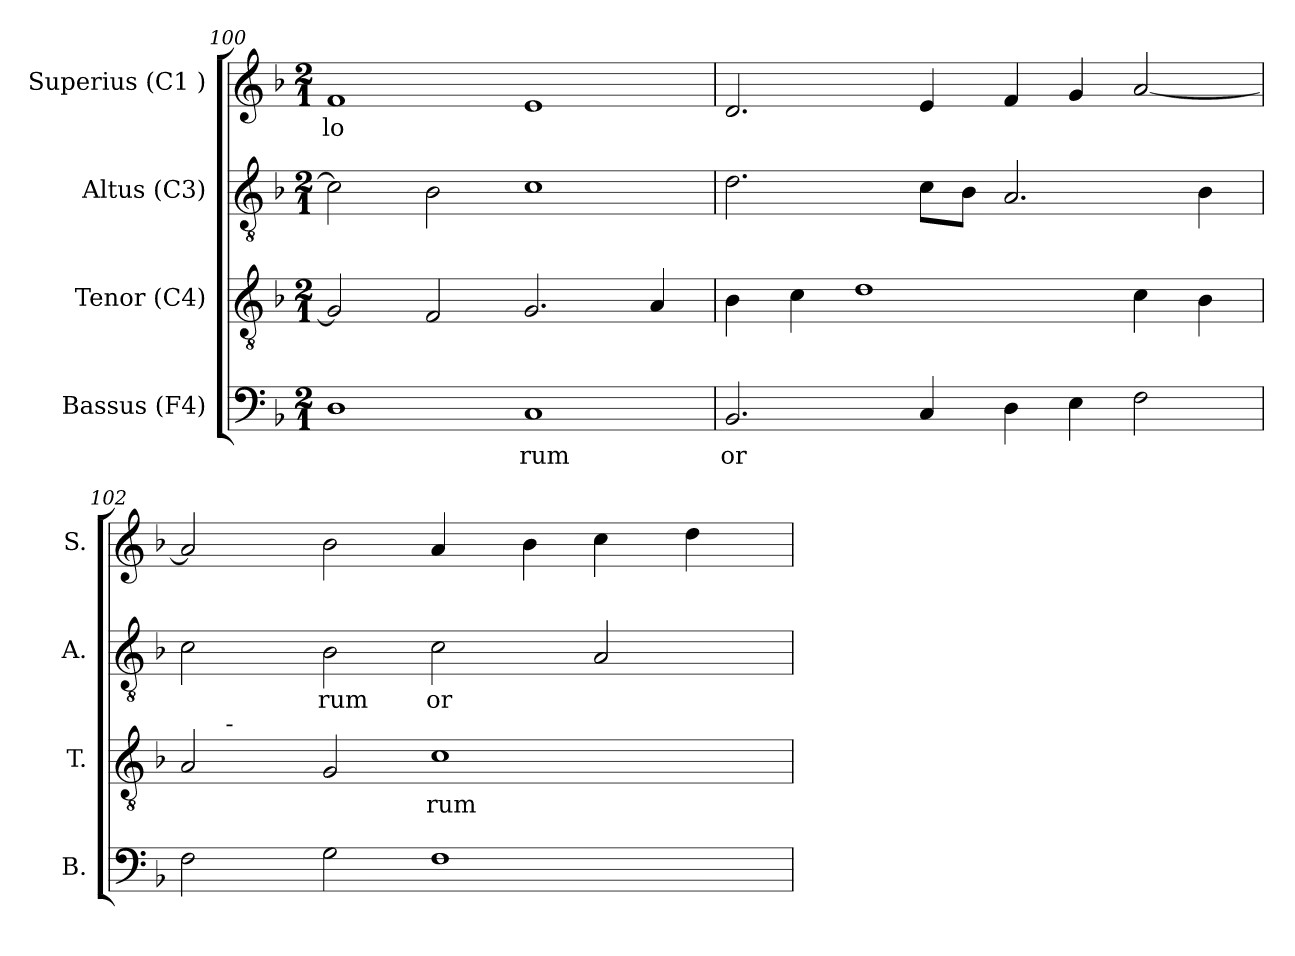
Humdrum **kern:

**kern	**text	**kern	**text	**kern	**text	**kern	**text
*part4	*part4	*part3	*part3	*part2	*part2	*part1	*part1
*staff4	*staff4	*staff3	*staff3	*staff2	*staff2	*staff1	*staff1
*I"Bassus (F4)	*	*I"Tenor (C4)	*	*I"Altus (C3)	*	*I"Superius (C1 )	*
*I'B.	*	*I'T.	*	*I'A.	*	*I'S.	*
*clefF4	*	*clefGv2	*	*clefGv2	*	*clefG2	*
*k[b-]	*	*k[b-]	*	*k[b-]	*	*k[b-]	*
*F:	*	*F:	*	*F:	*	*F:	*
*M2/1	*	*M2/1	*	*M2/1	*	*M2/1	*
=100	=100	=100	=100	=100	=100	=100	=100
!	!LO:LY:b:cj	!	!LO:LY:b:cj	!	!LO:LY:b:cj	!	!LO:LY:b:cj
1D	--	2G/]	--	2c\]	--	1f	-lo-
!	!	!	!LO:LY:b:cj	!	!LO:LY:b:cj	!	!
.	.	2F/	--	2B-\	--	.	.
!	!LO:LY:b:cj	!	!LO:LY:b:cj	!	!LO:LY:b:cj	!	!LO:LY:b:cj
1C	-rum	2.G/	--	1c	--	1e	--
!	!	!	!LO:LY:b:cj	!	!	!	!
.	.	4A/	--	.	.	.	.
=101	=101	=101	=101	=101	=101	=101	=101
!	!LO:LY:b:cj	!	!LO:LY:b:cj	!	!LO:LY:b:cj	!	!LO:LY:b:cj
2.BB-/	or-	4B-\	--	2.d\	--	2.d/	--
!	!	!	!LO:LY:b:cj	!	!	!	!
.	.	4c\	--	.	.	.	.
!	!	!	!LO:LY:b:cj	!	!	!	!
.	.	1d	--	.	.	.	.
!	!LO:LY:b:cj	!	!	!	!LO:LY:b:cj	!	!LO:LY:b:cj
4C/	--	.	.	8c\L	--	4e/	--
!	!	!	!	!	!LO:LY:b:cj	!	!
.	.	.	.	8B-\J	--	.	.
!	!LO:LY:b:cj	!	!	!	!LO:LY:b:cj	!	!LO:LY:b:cj
4D\	--	.	.	2.A/	--	4f/	--
!	!LO:LY:b:cj	!	!	!	!	!	!LO:LY:b:cj
4E\	--	.	.	.	.	4g/	--
!	!LO:LY:b:cj	!	!LO:LY:b:cj	!	!	!	!LO:LY:b:cj
2F\	--	4c\	--	.	.	[<2a/	--
!	!	!	!LO:LY:b:cj	!	!LO:LY:b:cj	!	!
.	.	4B-\	--	4B-\	--	.	.
!!LO:LB:g=z
=102	=102	=102	=102	=102	=102	=102	=102
!	!LO:LY:b:cj	!	!LO:LY:b:cj	!	!LO:LY:b:cj	!	!LO:LY:b:cj
*	*	*^	*	*	*	*	*
2F\	--	2A/	16ryy	--	2c\	--	2a/]	--
.	.	.	64ryy	.	.	.	.	.
!	!	!	!LO:TX:a:t=-	!	!	!	!	!
.	.	.	1ryy	.	.	.	.	.
!	!LO:LY:b:cj	!	!	!LO:LY:b:cj	!	!LO:LY:b:cj	!	!LO:LY:b:cj
2G\	--	2G/	.	--	2B-\	-rum	2b-\	--
!	!LO:LY:b:cj	!	!	!LO:LY:b:cj	!	!LO:LY:b:cj	!	!LO:LY:b:cj
1F	--	1c	.	-rum	2c\	or-	4a/	--
.	.	.	2ryy	.	.	.	.	.
!	!	!	!	!	!	!	!	!LO:LY:b:cj
.	.	.	.	.	.	.	4b-\	--
!	!	!	!	!	!	!LO:LY:b:cj	!	!LO:LY:b:cj
.	.	.	.	.	2A/	--	4cc\	--
.	.	.	4ryy	.	.	.	.	.
!	!	!	!	!	!	!	!	!LO:LY:b:cj
.	.	.	.	.	.	.	4dd\	--
.	.	.	8ryy	.	.	.	.	.
.	.	.	32.ryy	.	.	.	.	.
*	*	*v	*v	*	*	*	*	*
=	=	=	=	=	=	=	=
*-	*-	*-	*-	*-	*-	*-	*-
